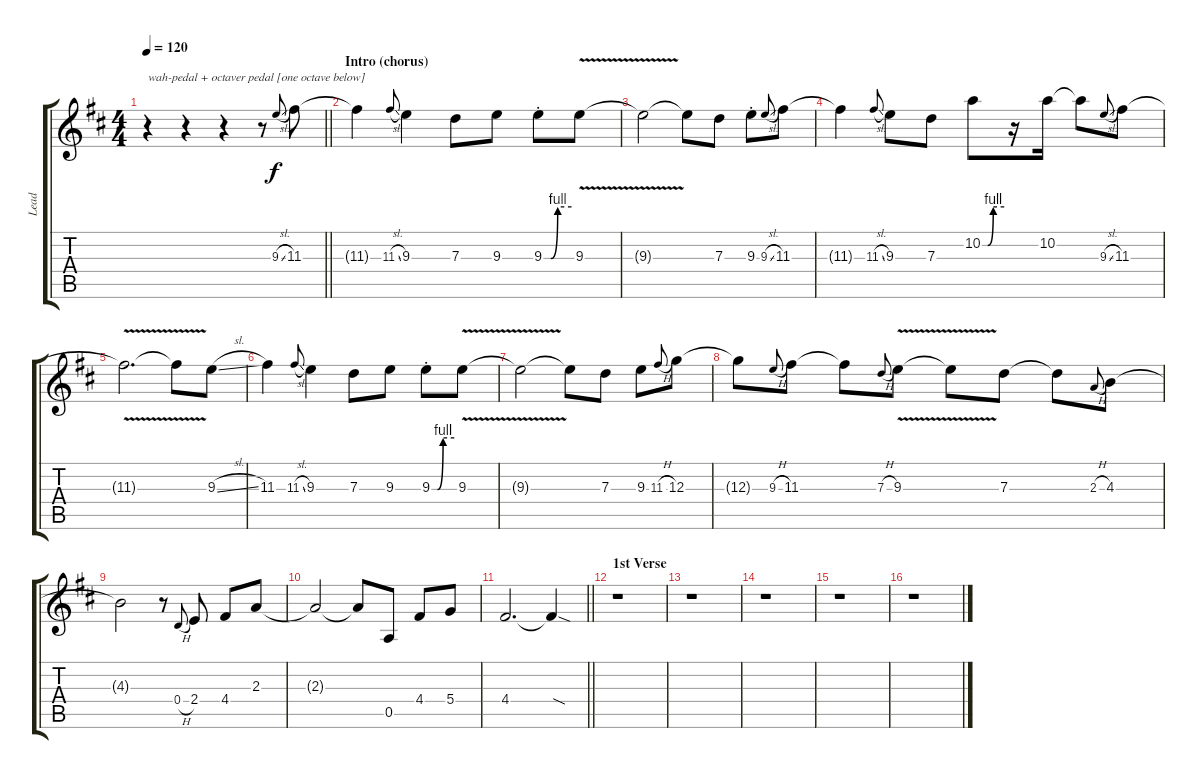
\track ("Lead" "Lead") {instrument overdrivenguitar}
\staff {score tabs}
\tuning (E4 B3 G3 D3 A2 E2) {hide}
\ts (4 4)
\tempo 120
\clef g2
\barLineRight lightlight
\ks d
r.4{txt "wah-pedal + octaver pedal [one octave below]" dy f instrument overdrivenguitar} r.4 r.4 r.8 9.3{sl}.8{gr onbeat} 11.3.8 |
\section ("" "Intro (chorus)")
11.3{t}.4 11.3{sl}.8{gr onbeat} 9.3.4 7.3.8 9.3.8 9.3{be (custom 0 0 15 0 30 4 60 4) st}.8 9.3{v}.8 |
9.3{t}.2 9.3{t}.8 7.3.8 9.3{st}.8 9.3{sl}.8{gr onbeat} 11.3.8 |
11.3{t}.4 11.3{sl}.8{gr onbeat} 9.3.8 7.3.8 10.2{be (custom 0 0 15 0 30 4 60 4)}.8 r.16 10.2.16 10.2{t}.8 9.3{sl}.8{gr onbeat} 11.3.8 |
11.3{v t}.2{d} 11.3{t}.8 9.3{sl}.8 |
11.3.4 11.3{sl}.8{gr onbeat} 9.3.4 7.3.8 9.3.8 9.3{be (custom 0 0 15 0 30 4 60 4) st}.8 9.3{v}.8 |
9.3{t}.2 9.3{t}.8 7.3.8 9.3.8 11.3{h}.8{gr onbeat} 12.3.8 |
12.3{t}.8 9.3{h}.8{gr onbeat} 11.3.8 11.3{t}.8 7.3{h}.8{gr onbeat} 9.3{v}.8 9.3{t}.8 7.3.8 7.3{t}.8 2.3{h}.8{gr onbeat} 4.3.8 |
4.3{t}.2 r.8 0.4{h}.8{gr onbeat} 2.4.8 4.4.8 2.3.8 |
2.3{t}.2 2.3{t}.8 0.5.8 4.4.8 5.4.8 |
\barLineRight lightlight
4.4.2{d} 4.4{sod t}.4 |
\section ("" "1st Verse")
r.1 |
r.1 |
r.1 |
r.1 |
r.1
